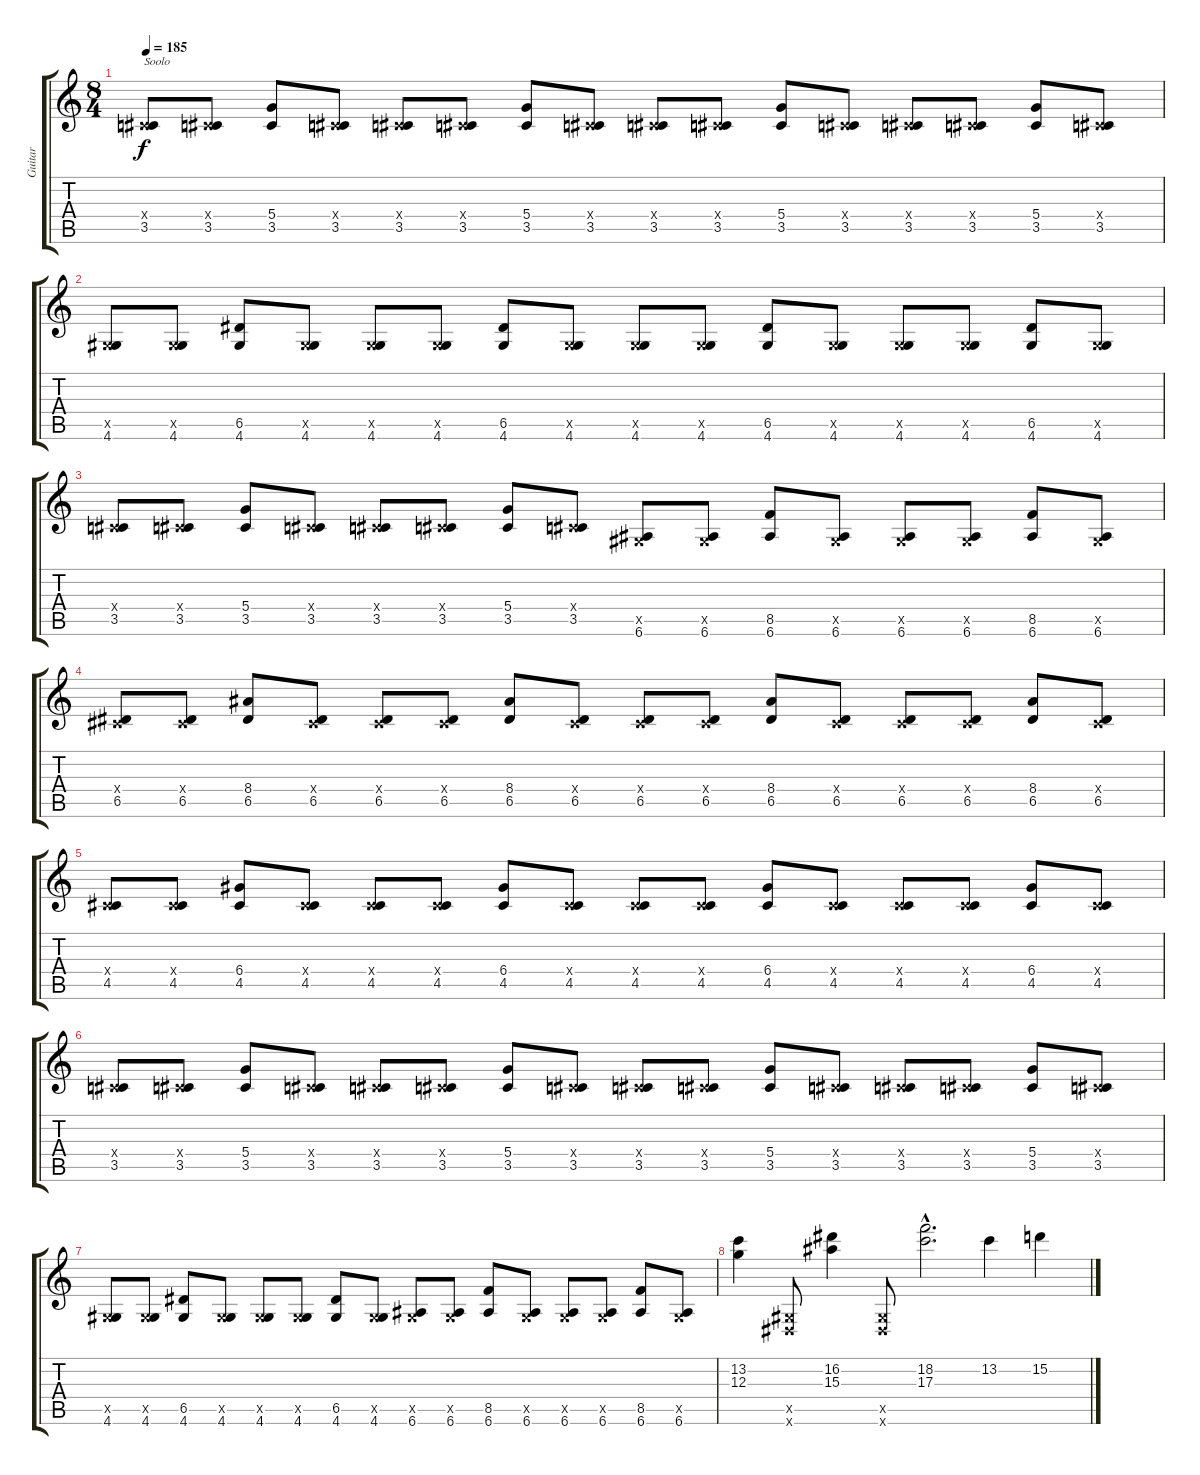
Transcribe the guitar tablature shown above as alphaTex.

\track ("Guitar" "Guitar") {instrument overdrivenguitar}
\staff {score tabs}
\tuning (E4 B3 G3 D3 A2 E2) {hide}
\ts (8 4)
\tempo 185
\clef g2
\ks c
(-1.4{x} 3.5).8{txt "Soolo" dy f} (-1.4{x} 3.5).8 (5.4 3.5).8 (-1.4{x} 3.5).8 (-1.4{x} 3.5).8 (-1.4{x} 3.5).8 (5.4 3.5).8 (-1.4{x} 3.5).8 (-1.4{x} 3.5).8 (-1.4{x} 3.5).8 (5.4 3.5).8 (-1.4{x} 3.5).8 (-1.4{x} 3.5).8 (-1.4{x} 3.5).8 (5.4 3.5).8 (-1.4{x} 3.5).8 |
(-1.5{x} 4.6).8 (-1.5{x} 4.6).8 (6.5 4.6).8 (-1.5{x} 4.6).8 (-1.5{x} 4.6).8 (-1.5{x} 4.6).8 (6.5 4.6).8 (-1.5{x} 4.6).8 (-1.5{x} 4.6).8 (-1.5{x} 4.6).8 (6.5 4.6).8 (-1.5{x} 4.6).8 (-1.5{x} 4.6).8 (-1.5{x} 4.6).8 (6.5 4.6).8 (-1.5{x} 4.6).8 |
(-1.4{x} 3.5).8 (-1.4{x} 3.5).8 (5.4 3.5).8 (-1.4{x} 3.5).8 (-1.4{x} 3.5).8 (-1.4{x} 3.5).8 (5.4 3.5).8 (-1.4{x} 3.5).8 (-1.5{x} 6.6).8 (-1.5{x} 6.6).8 (8.5 6.6).8 (-1.5{x} 6.6).8 (-1.5{x} 6.6).8 (-1.5{x} 6.6).8 (8.5 6.6).8 (-1.5{x} 6.6).8 |
(-1.4{x} 6.5).8 (-1.4{x} 6.5).8 (8.4 6.5).8 (-1.4{x} 6.5).8 (-1.4{x} 6.5).8 (-1.4{x} 6.5).8 (8.4 6.5).8 (-1.4{x} 6.5).8 (-1.4{x} 6.5).8 (-1.4{x} 6.5).8 (8.4 6.5).8 (-1.4{x} 6.5).8 (-1.4{x} 6.5).8 (-1.4{x} 6.5).8 (8.4 6.5).8 (-1.4{x} 6.5).8 |
(-1.4{x} 4.5).8 (-1.4{x} 4.5).8 (6.4 4.5).8 (-1.4{x} 4.5).8 (-1.4{x} 4.5).8 (-1.4{x} 4.5).8 (6.4 4.5).8 (-1.4{x} 4.5).8 (-1.4{x} 4.5).8 (-1.4{x} 4.5).8 (6.4 4.5).8 (-1.4{x} 4.5).8 (-1.4{x} 4.5).8 (-1.4{x} 4.5).8 (6.4 4.5).8 (-1.4{x} 4.5).8 |
(-1.4{x} 3.5).8 (-1.4{x} 3.5).8 (5.4 3.5).8 (-1.4{x} 3.5).8 (-1.4{x} 3.5).8 (-1.4{x} 3.5).8 (5.4 3.5).8 (-1.4{x} 3.5).8 (-1.4{x} 3.5).8 (-1.4{x} 3.5).8 (5.4 3.5).8 (-1.4{x} 3.5).8 (-1.4{x} 3.5).8 (-1.4{x} 3.5).8 (5.4 3.5).8 (-1.4{x} 3.5).8 |
(-1.5{x} 4.6).8 (-1.5{x} 4.6).8 (6.5 4.6).8 (-1.5{x} 4.6).8 (-1.5{x} 4.6).8 (-1.5{x} 4.6).8 (6.5 4.6).8 (-1.5{x} 4.6).8 (-1.5{x} 6.6).8 (-1.5{x} 6.6).8 (8.5 6.6).8 (-1.5{x} 6.6).8 (-1.5{x} 6.6).8 (-1.5{x} 6.6).8 (8.5 6.6).8 (-1.5{x} 6.6).8 |
(13.2 12.3).4 (-1.5{x} -1.6{x}).8 (16.2 15.3).4 (-1.5{x} -1.6{x}).8 (18.2{hac} 17.3{hac}).2{d} 13.2.4 15.2.4
